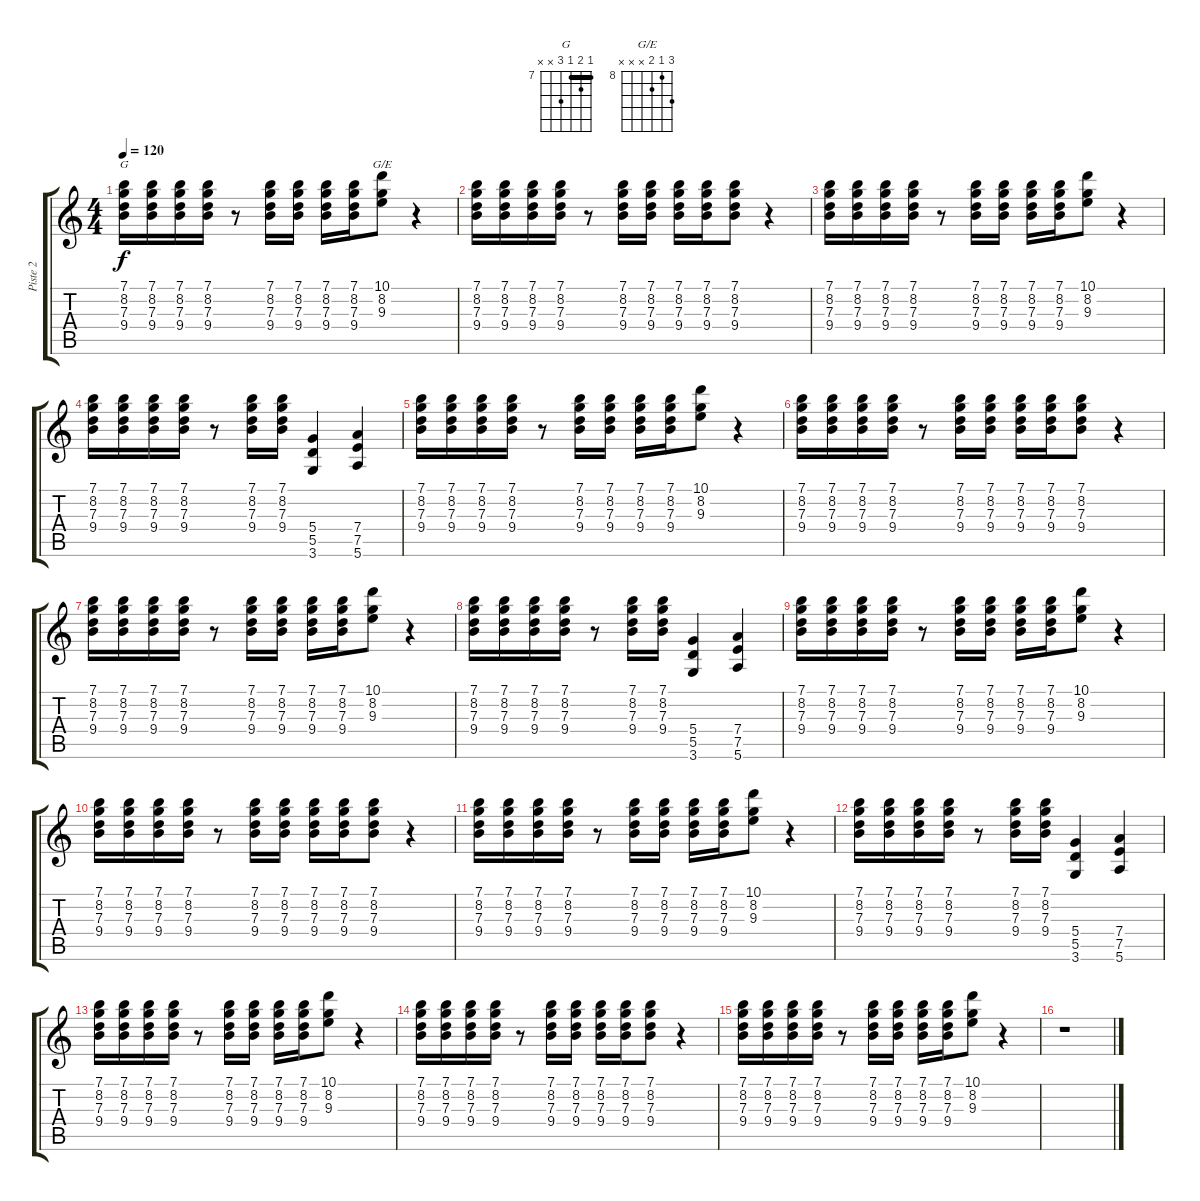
\track ("Piste 2" "Piste 2") {instrument distortionguitar}
\staff {score tabs}
\tuning (E4 B3 G3 D3 A2 E2) {hide}
\chord ("G" 7 8 7 9 x x) {firstfret 7 barre 7}
\chord ("G/E" 10 8 9 x x x) {firstfret 8}
\ts (4 4)
\tempo 120
\clef g2
\ks c
(7.1 8.2 7.3 9.4).16{ch "G" dy f} (7.1 8.2 7.3 9.4).16 (7.1 8.2 7.3 9.4).16 (7.1 8.2 7.3 9.4).16 r.8 (7.1 8.2 7.3 9.4).16 (7.1 8.2 7.3 9.4).16 (7.1 8.2 7.3 9.4).16 (7.1 8.2 7.3 9.4).16 (10.1 8.2 9.3).8{ch "G/E"} r.4 |
(7.1 8.2 7.3 9.4).16 (7.1 8.2 7.3 9.4).16 (7.1 8.2 7.3 9.4).16 (7.1 8.2 7.3 9.4).16 r.8 (7.1 8.2 7.3 9.4).16 (7.1 8.2 7.3 9.4).16 (7.1 8.2 7.3 9.4).16 (7.1 8.2 7.3 9.4).16 (7.1 8.2 7.3 9.4).8 r.4 |
(7.1 8.2 7.3 9.4).16 (7.1 8.2 7.3 9.4).16 (7.1 8.2 7.3 9.4).16 (7.1 8.2 7.3 9.4).16 r.8 (7.1 8.2 7.3 9.4).16 (7.1 8.2 7.3 9.4).16 (7.1 8.2 7.3 9.4).16 (7.1 8.2 7.3 9.4).16 (10.1 8.2 9.3).8 r.4 |
(7.1 8.2 7.3 9.4).16 (7.1 8.2 7.3 9.4).16 (7.1 8.2 7.3 9.4).16 (7.1 8.2 7.3 9.4).16 r.8 (7.1 8.2 7.3 9.4).16 (7.1 8.2 7.3 9.4).16 (5.4 5.5 3.6).4 (7.4 7.5 5.6).4 |
(7.1 8.2 7.3 9.4).16 (7.1 8.2 7.3 9.4).16 (7.1 8.2 7.3 9.4).16 (7.1 8.2 7.3 9.4).16 r.8 (7.1 8.2 7.3 9.4).16 (7.1 8.2 7.3 9.4).16 (7.1 8.2 7.3 9.4).16 (7.1 8.2 7.3 9.4).16 (10.1 8.2 9.3).8 r.4 |
(7.1 8.2 7.3 9.4).16 (7.1 8.2 7.3 9.4).16 (7.1 8.2 7.3 9.4).16 (7.1 8.2 7.3 9.4).16 r.8 (7.1 8.2 7.3 9.4).16 (7.1 8.2 7.3 9.4).16 (7.1 8.2 7.3 9.4).16 (7.1 8.2 7.3 9.4).16 (7.1 8.2 7.3 9.4).8 r.4 |
(7.1 8.2 7.3 9.4).16 (7.1 8.2 7.3 9.4).16 (7.1 8.2 7.3 9.4).16 (7.1 8.2 7.3 9.4).16 r.8 (7.1 8.2 7.3 9.4).16 (7.1 8.2 7.3 9.4).16 (7.1 8.2 7.3 9.4).16 (7.1 8.2 7.3 9.4).16 (10.1 8.2 9.3).8 r.4 |
(7.1 8.2 7.3 9.4).16 (7.1 8.2 7.3 9.4).16 (7.1 8.2 7.3 9.4).16 (7.1 8.2 7.3 9.4).16 r.8 (7.1 8.2 7.3 9.4).16 (7.1 8.2 7.3 9.4).16 (5.4 5.5 3.6).4 (7.4 7.5 5.6).4 |
(7.1 8.2 7.3 9.4).16 (7.1 8.2 7.3 9.4).16 (7.1 8.2 7.3 9.4).16 (7.1 8.2 7.3 9.4).16 r.8 (7.1 8.2 7.3 9.4).16 (7.1 8.2 7.3 9.4).16 (7.1 8.2 7.3 9.4).16 (7.1 8.2 7.3 9.4).16 (10.1 8.2 9.3).8 r.4 |
(7.1 8.2 7.3 9.4).16 (7.1 8.2 7.3 9.4).16 (7.1 8.2 7.3 9.4).16 (7.1 8.2 7.3 9.4).16 r.8 (7.1 8.2 7.3 9.4).16 (7.1 8.2 7.3 9.4).16 (7.1 8.2 7.3 9.4).16 (7.1 8.2 7.3 9.4).16 (7.1 8.2 7.3 9.4).8 r.4 |
(7.1 8.2 7.3 9.4).16 (7.1 8.2 7.3 9.4).16 (7.1 8.2 7.3 9.4).16 (7.1 8.2 7.3 9.4).16 r.8 (7.1 8.2 7.3 9.4).16 (7.1 8.2 7.3 9.4).16 (7.1 8.2 7.3 9.4).16 (7.1 8.2 7.3 9.4).16 (10.1 8.2 9.3).8 r.4 |
(7.1 8.2 7.3 9.4).16 (7.1 8.2 7.3 9.4).16 (7.1 8.2 7.3 9.4).16 (7.1 8.2 7.3 9.4).16 r.8 (7.1 8.2 7.3 9.4).16 (7.1 8.2 7.3 9.4).16 (5.4 5.5 3.6).4 (7.4 7.5 5.6).4 |
(7.1 8.2 7.3 9.4).16 (7.1 8.2 7.3 9.4).16 (7.1 8.2 7.3 9.4).16 (7.1 8.2 7.3 9.4).16 r.8 (7.1 8.2 7.3 9.4).16 (7.1 8.2 7.3 9.4).16 (7.1 8.2 7.3 9.4).16 (7.1 8.2 7.3 9.4).16 (10.1 8.2 9.3).8 r.4 |
(7.1 8.2 7.3 9.4).16 (7.1 8.2 7.3 9.4).16 (7.1 8.2 7.3 9.4).16 (7.1 8.2 7.3 9.4).16 r.8 (7.1 8.2 7.3 9.4).16 (7.1 8.2 7.3 9.4).16 (7.1 8.2 7.3 9.4).16 (7.1 8.2 7.3 9.4).16 (7.1 8.2 7.3 9.4).8 r.4 |
(7.1 8.2 7.3 9.4).16 (7.1 8.2 7.3 9.4).16 (7.1 8.2 7.3 9.4).16 (7.1 8.2 7.3 9.4).16 r.8 (7.1 8.2 7.3 9.4).16 (7.1 8.2 7.3 9.4).16 (7.1 8.2 7.3 9.4).16 (7.1 8.2 7.3 9.4).16 (10.1 8.2 9.3).8 r.4 |
r.1
